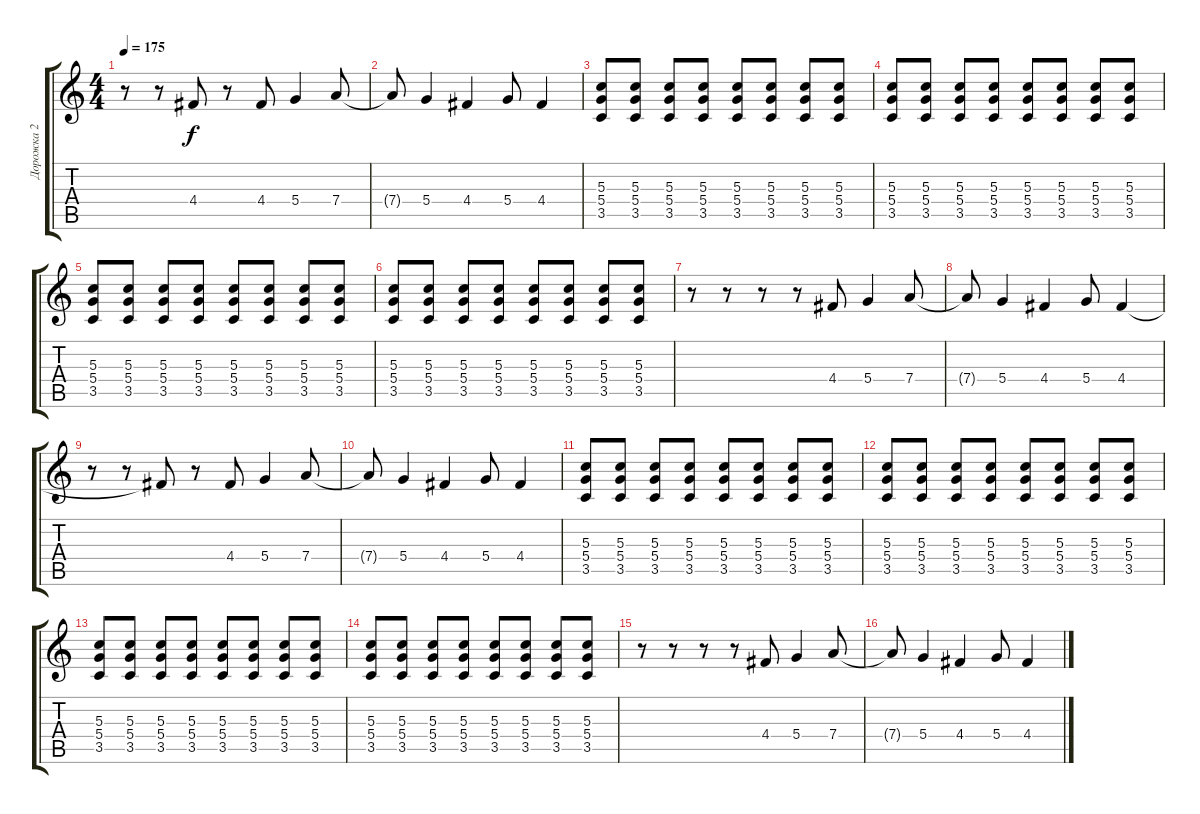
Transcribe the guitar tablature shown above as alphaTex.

\track ("Дорожка 2" "Дорожка 2") {instrument overdrivenguitar}
\staff {score tabs}
\tuning (E4 B3 G3 D3 A2 E2) {hide}
\ts (4 4)
\tempo 175
\clef g2
\ks c
r.8{dy f} r.8 4.4{t}.8 r.8 4.4.8 5.4.4 7.4.8 |
7.4{t}.8 5.4.4 4.4.4 5.4.8 4.4.4 |
(5.3 5.4 3.5).8 (5.3 5.4 3.5).8 (5.3 5.4 3.5).8 (5.3 5.4 3.5).8 (5.3 5.4 3.5).8 (5.3 5.4 3.5).8 (5.3 5.4 3.5).8 (5.3 5.4 3.5).8 |
(5.3 5.4 3.5).8 (5.3 5.4 3.5).8 (5.3 5.4 3.5).8 (5.3 5.4 3.5).8 (5.3 5.4 3.5).8 (5.3 5.4 3.5).8 (5.3 5.4 3.5).8 (5.3 5.4 3.5).8 |
(5.3 5.4 3.5).8 (5.3 5.4 3.5).8 (5.3 5.4 3.5).8 (5.3 5.4 3.5).8 (5.3 5.4 3.5).8 (5.3 5.4 3.5).8 (5.3 5.4 3.5).8 (5.3 5.4 3.5).8 |
(5.3 5.4 3.5).8 (5.3 5.4 3.5).8 (5.3 5.4 3.5).8 (5.3 5.4 3.5).8 (5.3 5.4 3.5).8 (5.3 5.4 3.5).8 (5.3 5.4 3.5).8 (5.3 5.4 3.5).8 |
r.8 r.8 r.8 r.8 4.4.8 5.4.4 7.4.8 |
7.4{t}.8 5.4.4 4.4.4 5.4.8 4.4.4 |
r.8 r.8 4.4{t}.8 r.8 4.4.8 5.4.4 7.4.8 |
7.4{t}.8 5.4.4 4.4.4 5.4.8 4.4.4 |
(5.3 5.4 3.5).8 (5.3 5.4 3.5).8 (5.3 5.4 3.5).8 (5.3 5.4 3.5).8 (5.3 5.4 3.5).8 (5.3 5.4 3.5).8 (5.3 5.4 3.5).8 (5.3 5.4 3.5).8 |
(5.3 5.4 3.5).8 (5.3 5.4 3.5).8 (5.3 5.4 3.5).8 (5.3 5.4 3.5).8 (5.3 5.4 3.5).8 (5.3 5.4 3.5).8 (5.3 5.4 3.5).8 (5.3 5.4 3.5).8 |
(5.3 5.4 3.5).8 (5.3 5.4 3.5).8 (5.3 5.4 3.5).8 (5.3 5.4 3.5).8 (5.3 5.4 3.5).8 (5.3 5.4 3.5).8 (5.3 5.4 3.5).8 (5.3 5.4 3.5).8 |
(5.3 5.4 3.5).8 (5.3 5.4 3.5).8 (5.3 5.4 3.5).8 (5.3 5.4 3.5).8 (5.3 5.4 3.5).8 (5.3 5.4 3.5).8 (5.3 5.4 3.5).8 (5.3 5.4 3.5).8 |
r.8 r.8 r.8 r.8 4.4.8 5.4.4 7.4.8 |
7.4{t}.8 5.4.4 4.4.4 5.4.8 4.4.4
